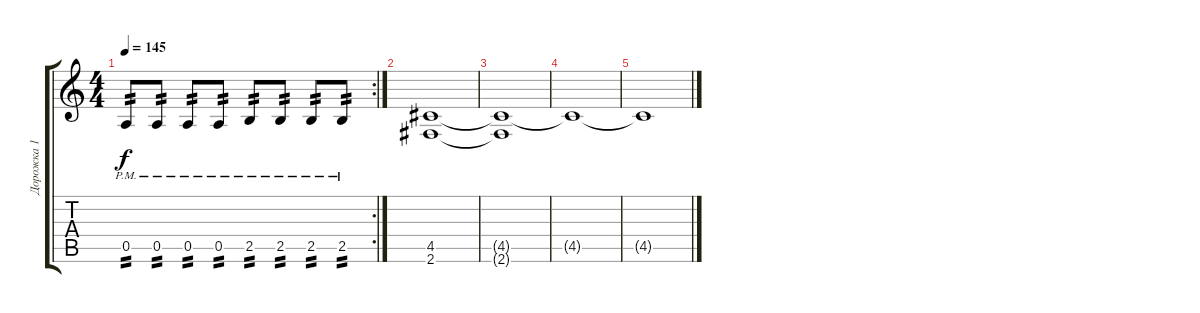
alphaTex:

\track ("Дорожка 1" "Дорожка 1") {instrument distortionguitar}
\staff {score tabs}
\tuning (E4 B3 G3 D3 A2 E2) {hide}
\rc 2
\ts (4 4)
\tempo 145
\clef g2
\ks c
0.5{pm}.8{tp 2 dy f} 0.5{pm}.8{tp 2} 0.5{pm}.8{tp 2} 0.5{pm}.8{tp 2} 2.5{pm}.8{tp 2} 2.5{pm}.8{tp 2} 2.5{pm}.8{tp 2} 2.5{pm}.8{tp 2} |
(4.5 2.6).1 |
(4.5{t} 2.6{t}).1 |
4.5{t}.1 |
4.5{t}.1
